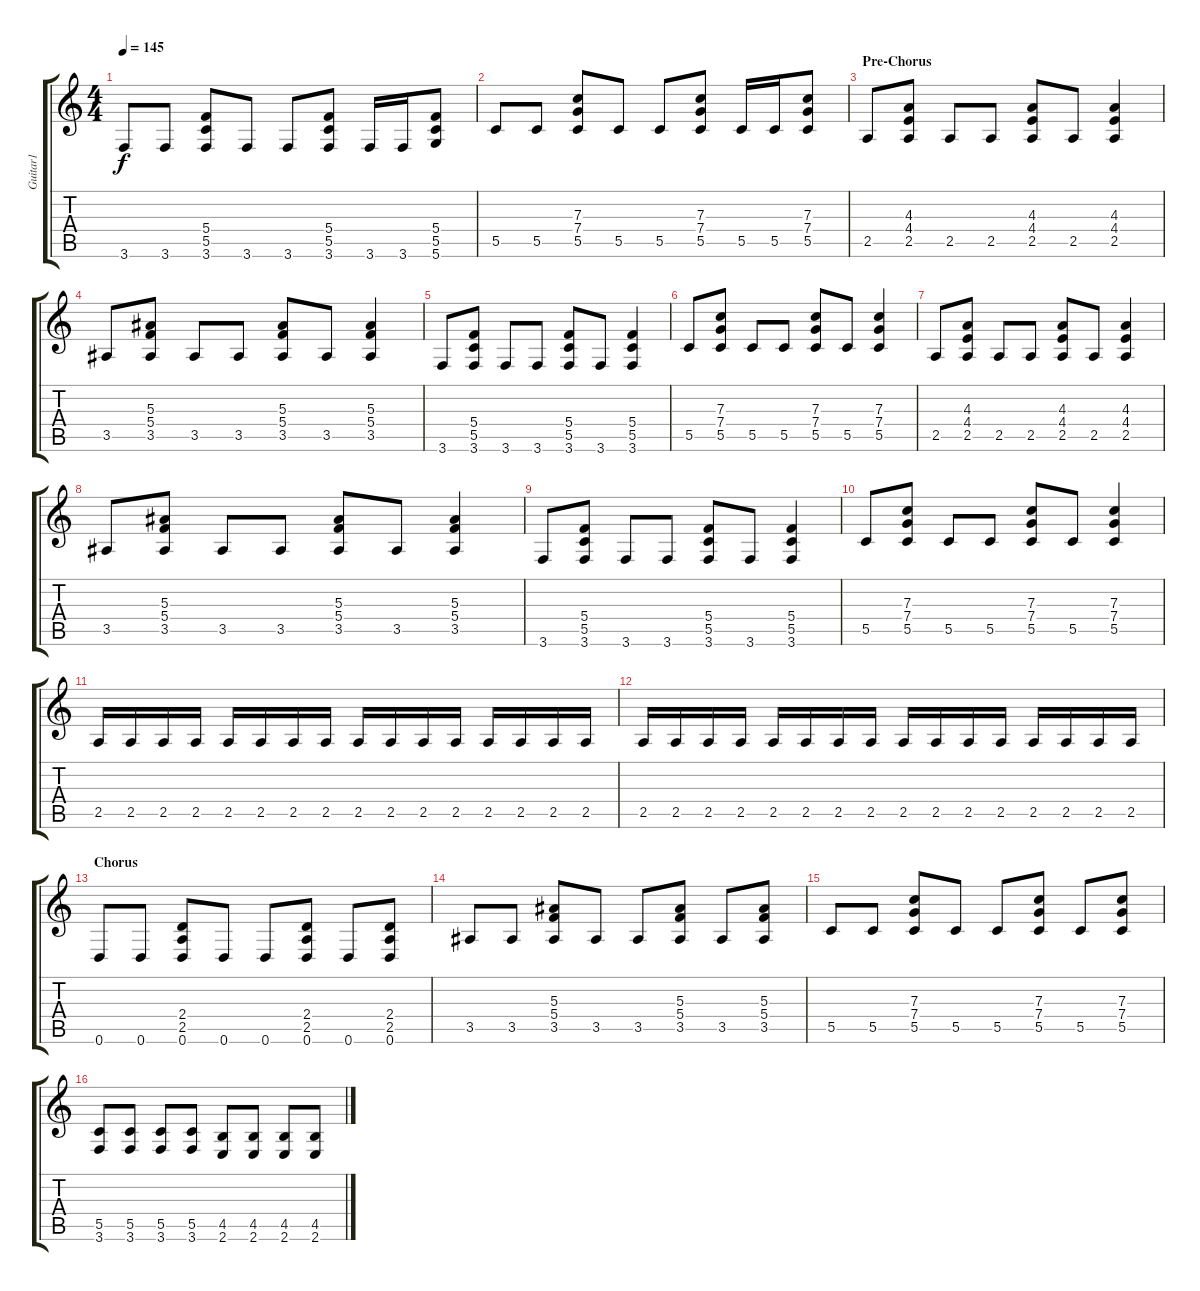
\track ("Guitar1" "Guitar1") {instrument distortionguitar}
\staff {score tabs}
\tuning (D4 A3 F3 C3 G2 D2) {hide}
\ts (4 4)
\tempo 145
\clef g2
\ks c
3.6.8{dy f} 3.6.8 (5.4 5.5 3.6).8 3.6.8 3.6.8 (5.4 5.5 3.6).8 3.6.16 3.6.16 (5.4 5.5 5.6).8 |
5.5.8 5.5.8 (7.3 7.4 5.5).8 5.5.8 5.5.8 (7.3 7.4 5.5).8 5.5.16 5.5.16 (7.3 7.4 5.5).8 |
\section ("" "Pre-Chorus")
2.5.8 (4.3 4.4 2.5).8 2.5.8 2.5.8 (4.3 4.4 2.5).8 2.5.8 (4.3 4.4 2.5).4 |
3.5.8 (5.3 5.4 3.5).8 3.5.8 3.5.8 (5.3 5.4 3.5).8 3.5.8 (5.3 5.4 3.5).4 |
3.6.8 (5.4 5.5 3.6).8 3.6.8 3.6.8 (5.4 5.5 3.6).8 3.6.8 (5.4 5.5 3.6).4 |
5.5.8 (7.3 7.4 5.5).8 5.5.8 5.5.8 (7.3 7.4 5.5).8 5.5.8 (7.3 7.4 5.5).4 |
2.5.8 (4.3 4.4 2.5).8 2.5.8 2.5.8 (4.3 4.4 2.5).8 2.5.8 (4.3 4.4 2.5).4 |
3.5.8 (5.3 5.4 3.5).8 3.5.8 3.5.8 (5.3 5.4 3.5).8 3.5.8 (5.3 5.4 3.5).4 |
3.6.8 (5.4 5.5 3.6).8 3.6.8 3.6.8 (5.4 5.5 3.6).8 3.6.8 (5.4 5.5 3.6).4 |
5.5.8 (7.3 7.4 5.5).8 5.5.8 5.5.8 (7.3 7.4 5.5).8 5.5.8 (7.3 7.4 5.5).4 |
2.5.16 2.5.16 2.5.16 2.5.16 2.5.16 2.5.16 2.5.16 2.5.16 2.5.16 2.5.16 2.5.16 2.5.16 2.5.16 2.5.16 2.5.16 2.5.16 |
2.5.16 2.5.16 2.5.16 2.5.16 2.5.16 2.5.16 2.5.16 2.5.16 2.5.16 2.5.16 2.5.16 2.5.16 2.5.16 2.5.16 2.5.16 2.5.16 |
\section ("" "Chorus")
0.6.8 0.6.8 (2.4 2.5 0.6).8 0.6.8 0.6.8 (2.4 2.5 0.6).8 0.6.8 (2.4 2.5 0.6).8 |
3.5.8 3.5.8 (5.3 5.4 3.5).8 3.5.8 3.5.8 (5.3 5.4 3.5).8 3.5.8 (5.3 5.4 3.5).8 |
5.5.8 5.5.8 (7.3 7.4 5.5).8 5.5.8 5.5.8 (7.3 7.4 5.5).8 5.5.8 (7.3 7.4 5.5).8 |
(5.5 3.6).8 (5.5 3.6).8 (5.5 3.6).8 (5.5 3.6).8 (4.5 2.6).8 (4.5 2.6).8 (4.5 2.6).8 (4.5 2.6).8
